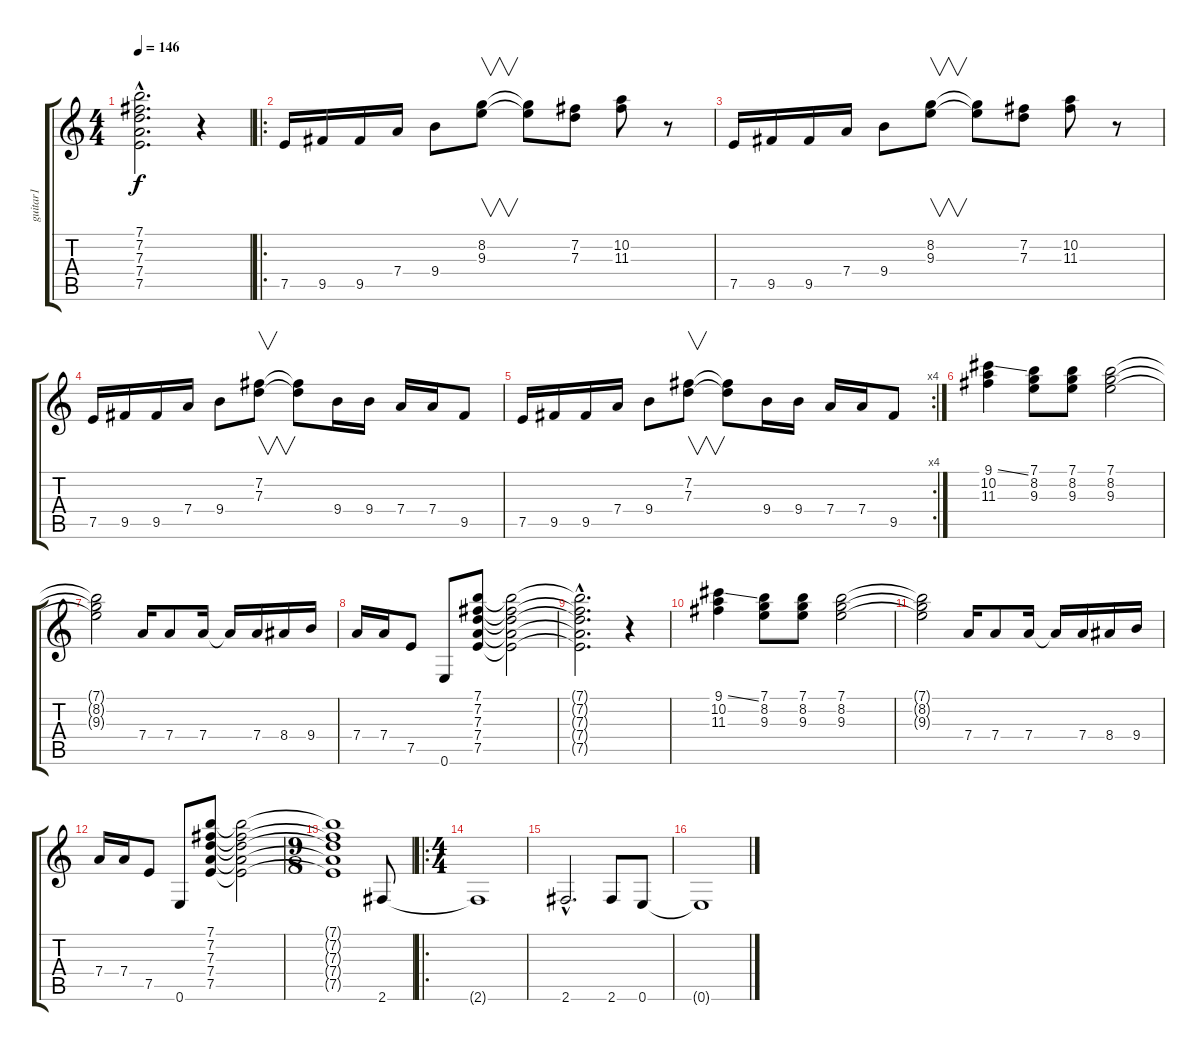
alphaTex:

\track ("guitar1" "guitar1") {instrument overdrivenguitar}
\staff {score tabs}
\tuning (E4 B3 G3 D3 A2 E2) {hide}
\ts (4 4)
\tempo 146
\clef g2
\ks c
(7.1{hac t} 7.2{hac t} 7.3{hac t} 7.4{hac t} 7.5{hac t}).2{d dy f} r.4 |
\ro
7.5.16 9.5.16 9.5.16 7.4.16 9.4.8 (8.2 9.3).8{v} (8.2{t} 9.3{t}).8 (7.2 7.3).8 (10.2 11.3).8 r.8 |
7.5.16 9.5.16 9.5.16 7.4.16 9.4.8 (8.2 9.3).8{v} (8.2{t} 9.3{t}).8 (7.2 7.3).8 (10.2 11.3).8 r.8 |
7.5.16 9.5.16 9.5.16 7.4.16 9.4.8 (7.2 7.3).8{v} (7.2{t} 7.3{t}).8 9.4.16 9.4.16 7.4.16 7.4.16 9.5.8 |
\rc 4
7.5.16 9.5.16 9.5.16 7.4.16 9.4.8 (7.2 7.3).8{v} (7.2{t} 7.3{t}).8 9.4.16 9.4.16 7.4.16 7.4.16 9.5.8 |
(9.1{ss} 10.2 11.3).4 (7.1 8.2 9.3).8 (7.1 8.2 9.3).8 (7.1 8.2 9.3).2 |
(7.1{t} 8.2{t} 9.3{t}).2 7.4.16 7.4.8 7.4.16 7.4{t}.16 7.4.16 8.4.16 9.4.16 |
7.4.16 7.4.16 7.5.8 0.6.8 (7.1 7.2 7.3 7.4 7.5).8 (7.1{t} 7.2{t} 7.3{t} 7.4{t} 7.5{t}).2 |
(7.1{hac t} 7.2{hac t} 7.3{hac t} 7.4{hac t} 7.5{hac t}).2{d} r.4 |
(9.1{ss} 10.2 11.3).4 (7.1 8.2 9.3).8 (7.1 8.2 9.3).8 (7.1 8.2 9.3).2 |
(7.1{t} 8.2{t} 9.3{t}).2 7.4.16 7.4.8 7.4.16 7.4{t}.16 7.4.16 8.4.16 9.4.16 |
7.4.16 7.4.16 7.5.8 0.6.8 (7.1 7.2 7.3 7.4 7.5).8 (7.1{t} 7.2{t} 7.3{t} 7.4{t} 7.5{t}).2 |
\ts (9 8)
(7.1{t} 7.2{t} 7.3{t} 7.4{t} 7.5{t}).1 2.6.8 |
\ro
\ts (4 4)
2.6{t}.1 |
2.6{hac}.2{d} 2.6.8 0.6.8 |
0.6{t}.1
